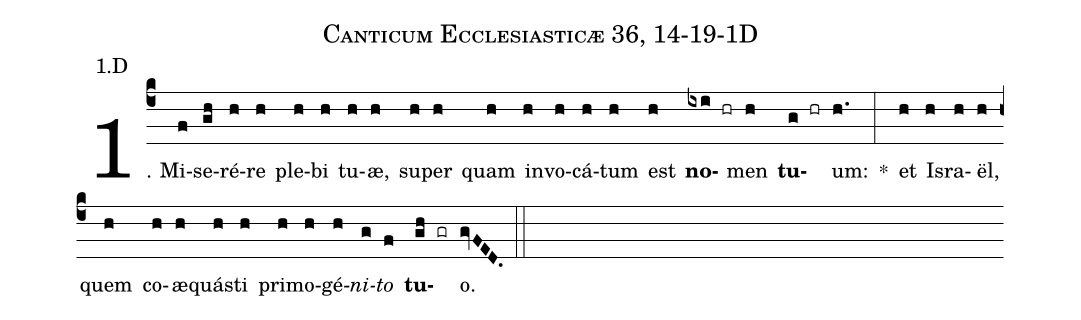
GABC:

name: Canticum Ecclesiasticæ 36, 14-19-1D;
annotation: 1.D;
%%
(c4)1. Mi(f)se(gh)ré(h)re(h) ple(h)bi(h) tu(h)æ,(h) su(h)per(h) quam(h) in(h)vo(h)cá(h)tum(h) est(h) <b>no</b>(ixi hr)men(h) <b>tu</b>(g hr)um:(h.) *(:) et(h) Is(h)ra(h)ël,(h) quem(h) co(h)æ(h)quás(h)ti(h) pri(h)mo(h)gé(h)<i>ni</i>(g)<i>to</i>(f) <b>tu</b>(gh gr)o.(gvFED.) (::)
